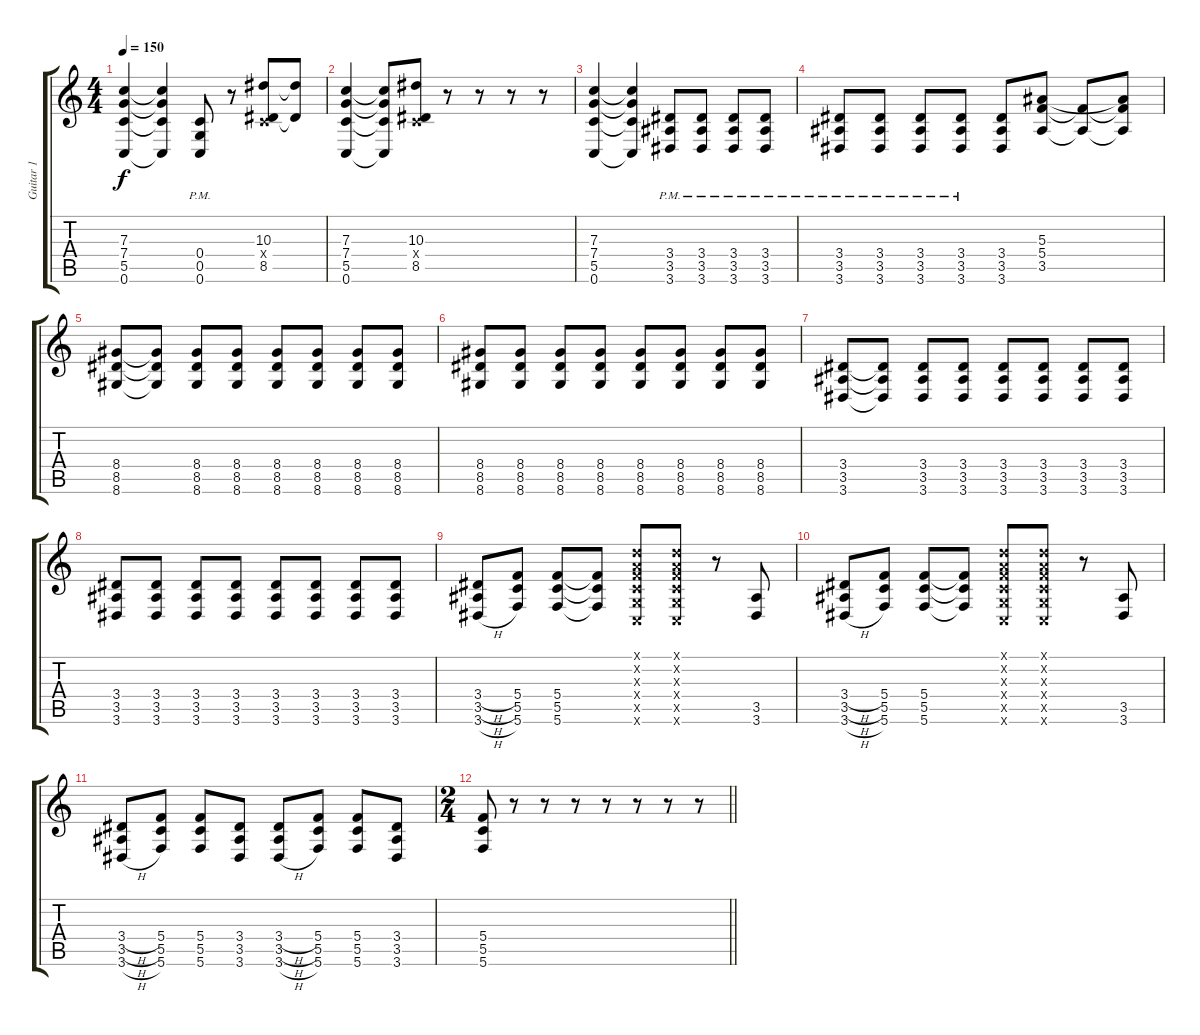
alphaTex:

\track ("Guitar 1" "Guitar 1") {instrument overdrivenguitar}
\staff {score tabs}
\tuning (D4 A3 F3 C3 G2 C2) {hide}
\ts (4 4)
\tempo 150
\clef g2
\ks c
(7.3 7.4 5.5 0.6).4{dy f} (7.3{t} 7.4{t} 5.5{t} 0.6{t}).4 (0.4{pm} 0.5{pm} 0.6{pm}).8 r.8 (10.3 0.4{x} 8.5).8 (10.3{t} 8.5{t}).8 |
(7.3 7.4 5.5 0.6).4 (7.3{t} 7.4{t} 5.5{t} 0.6{t}).8 (10.3 0.4{x} 8.5).8 r.8 r.8 r.8 r.8 |
(7.3 7.4 5.5 0.6).4 (7.3{t} 7.4{t} 5.5{t} 0.6{t}).4 (3.4{pm} 3.5{pm} 3.6{pm}).8 (3.4{pm} 3.5{pm} 3.6{pm}).8 (3.4{pm} 3.5{pm} 3.6{pm}).8 (3.4{pm} 3.5{pm} 3.6{pm}).8 |
(3.4{pm} 3.5{pm} 3.6{pm}).8 (3.4{pm} 3.5{pm} 3.6{pm}).8 (3.4{pm} 3.5{pm} 3.6{pm}).8 (3.4{pm} 3.5{pm} 3.6{pm}).8 (3.4 3.5 3.6).8 (5.3 5.4 3.5).8 (5.4{t} 3.5{t}).8 (5.3{t} 5.4{t} 3.5{t}).8 |
(8.4 8.5 8.6).8 (8.4{t} 8.5{t} 8.6{t}).8 (8.4 8.5 8.6).8 (8.4 8.5 8.6).8 (8.4 8.5 8.6).8 (8.4 8.5 8.6).8 (8.4 8.5 8.6).8 (8.4 8.5 8.6).8 |
(8.4 8.5 8.6).8 (8.4 8.5 8.6).8 (8.4 8.5 8.6).8 (8.4 8.5 8.6).8 (8.4 8.5 8.6).8 (8.4 8.5 8.6).8 (8.4 8.5 8.6).8 (8.4 8.5 8.6).8 |
(3.4 3.5 3.6).8 (3.4{t} 3.5{t} 3.6{t}).8 (3.4 3.5 3.6).8 (3.4 3.5 3.6).8 (3.4 3.5 3.6).8 (3.4 3.5 3.6).8 (3.4 3.5 3.6).8 (3.4 3.5 3.6).8 |
(3.4 3.5 3.6).8 (3.4 3.5 3.6).8 (3.4 3.5 3.6).8 (3.4 3.5 3.6).8 (3.4 3.5 3.6).8 (3.4 3.5 3.6).8 (3.4 3.5 3.6).8 (3.4 3.5 3.6).8 |
(3.4{h} 3.5{h} 3.6{h}).8 (5.4 5.5 5.6).8 (5.4 5.5 5.6).8 (5.4{t} 5.5{t} 5.6{t}).8 (0.1{x} 0.2{x} 0.3{x} 0.4{x} 0.5{x} 0.6{x}).8 (0.1{x} 0.2{x} 0.3{x} 0.4{x} 0.5{x} 0.6{x}).8 r.8 (3.5 3.6).8 |
(3.4{h} 3.5{h} 3.6{h}).8 (5.4 5.5 5.6).8 (5.4 5.5 5.6).8 (5.4{t} 5.5{t} 5.6{t}).8 (0.1{x} 0.2{x} 0.3{x} 0.4{x} 0.5{x} 0.6{x}).8 (0.1{x} 0.2{x} 0.3{x} 0.4{x} 0.5{x} 0.6{x}).8 r.8 (3.5 3.6).8 |
(3.4{h} 3.5{h} 3.6{h}).8 (5.4 5.5 5.6).8 (5.4 5.5 5.6).8 (3.4 3.5 3.6).8 (3.4{h} 3.5{h} 3.6{h}).8 (5.4 5.5 5.6).8 (5.4 5.5 5.6).8 (3.4 3.5 3.6).8 |
\ts (2 4)
\barLineRight lightlight
(5.4 5.5 5.6).8 r.8 r.8 r.8 r.8 r.8 r.8 r.8
